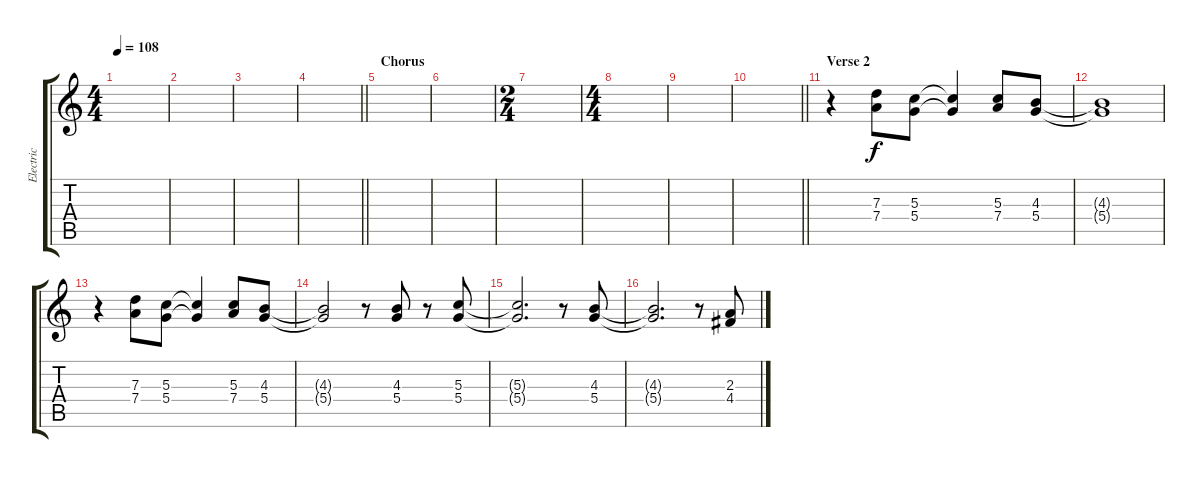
\track ("Electric" "Electric") {instrument overdrivenguitar}
\staff {score tabs}
\tuning (E4 B3 G3 D3 A2 E2) {hide}
\ts (4 4)
\tempo 108
\clef g2
\ks c
|
|
|
\barLineRight lightlight
|
\section ("" "Chorus")
|
|
\ts (2 4)
|
\ts (4 4)
|
|
\barLineRight lightlight
|
\section ("" "Verse 2")
r.4 (7.3 7.4).8 (5.3 5.4).8 (5.3{t} 5.4{t}).4 (5.3 7.4).8 (4.3 5.4).8 |
(4.3{t} 5.4{t}).1 |
r.4 (7.3 7.4).8 (5.3 5.4).8 (5.3{t} 5.4{t}).4 (5.3 7.4).8 (4.3 5.4).8 |
(4.3{t} 5.4{t}).2 r.8 (4.3 5.4).8 r.8 (5.3 5.4).8 |
(5.3{t} 5.4{t}).2{d} r.8 (4.3 5.4).8 |
(4.3{t} 5.4{t}).2{d} r.8 (2.3 4.4).8
